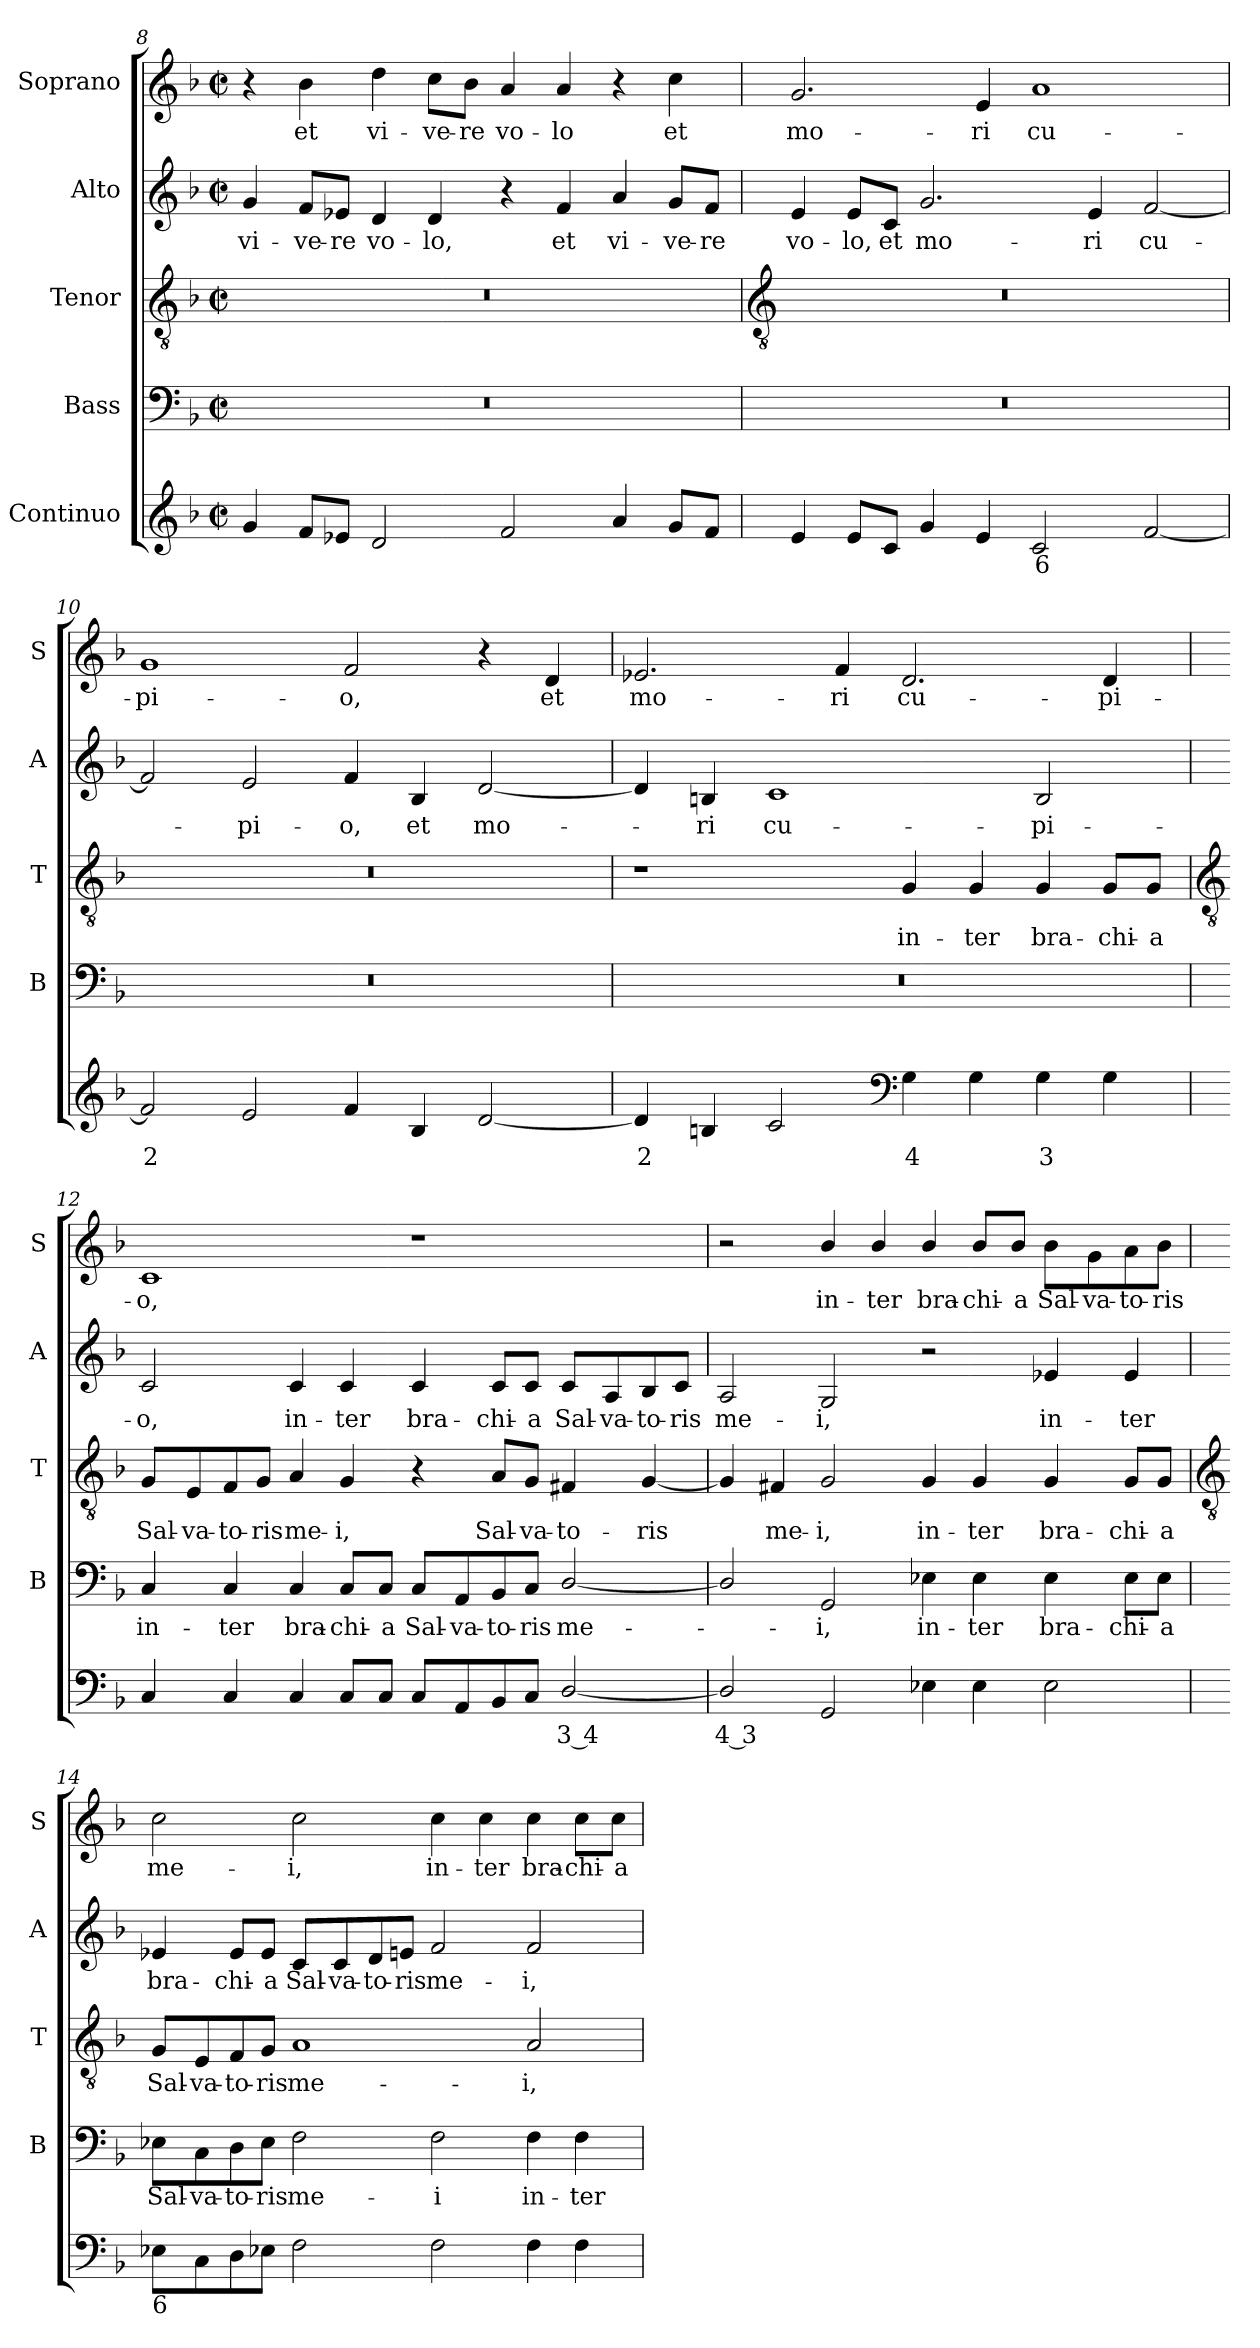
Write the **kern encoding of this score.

**kern	**text	**kern	**text	**kern	**text	**kern	**text	**kern	**text
*part5	*part5	*part4	*part4	*part3	*part3	*part2	*part2	*part1	*part1
*staff5	*staff5	*staff4	*staff4	*staff3	*staff3	*staff2	*staff2	*staff1	*staff1
*I"Continuo	*	*I"Bass	*	*I"Tenor	*	*I"Alto	*	*I"Soprano	*
*	*	*I'B	*	*I'T	*	*I'A	*	*I'S	*
*clefG2	*	*clefF4	*	*clefGv2	*	*clefG2	*	*clefG2	*
*k[b-]	*	*k[b-]	*	*k[b-]	*	*k[b-]	*	*k[b-]	*
*F:	*	*F:	*	*F:	*	*F:	*	*F:	*
*M4/2	*	*M4/2	*	*M4/2	*	*M4/2	*	*M4/2	*
*met(c|)	*	*met(c|)	*	*met(c|)	*	*met(c|)	*	*met(c|)	*
=8	=8	=8	=8	=8	=8	=8	=8	=8	=8
!	!	!	!	!	!	!	!LO:LY:b	!	!
4g	.	0r	.	0r	.	4g	vi-	4r	.
!	!	!	!	!	!	!	!LO:LY:b	!	!LO:LY:b
8fL	.	.	.	.	.	8f/L	-ve-	4b-	et
!	!	!	!	!	!	!	!LO:LY:b	!	!
8e-XJ	.	.	.	.	.	8e-X/J	-re	.	.
!	!	!	!	!	!	!	!LO:LY:b	!	!LO:LY:b
2d	.	.	.	.	.	4d	vo-	4dd	vi-
!	!	!	!	!	!	!	!LO:LY:b	!	!LO:LY:b
.	.	.	.	.	.	4d	-lo,	8cc\L	-ve-
!	!	!	!	!	!	!	!	!	!LO:LY:b
.	.	.	.	.	.	.	.	8b-\J	-re
!	!	!	!	!	!	!	!	!	!LO:LY:b
2f	.	.	.	.	.	4r	.	4a	vo-
!	!	!	!	!	!	!	!LO:LY:b	!	!LO:LY:b
.	.	.	.	.	.	4f	et	4a	-lo
!	!	!	!	!	!	!	!LO:LY:b	!	!
4a	.	.	.	.	.	4a	vi-	4r	.
!	!	!	!	!	!	!	!LO:LY:b	!	!LO:LY:b
8gL	.	.	.	.	.	8g/L	-ve-	4cc	et
!	!	!	!	!	!	!	!LO:LY:b	!	!
8fJ	.	.	.	.	.	8f/J	-re	.	.
!!LO:LB:g=z
=9	=9	=9	=9	=9	=9	=9	=9	=9	=9
*	*	*	*	*clefGv2	*	*	*	*	*
!	!	!	!	!	!	!	!LO:LY:b	!	!LO:LY:b
4e	.	0r	.	0r	.	4e	vo-	2.g/	mo-
!	!	!	!	!	!	!	!LO:LY:b	!	!
8eL	.	.	.	.	.	8e/L	-lo,	.	.
!	!	!	!	!	!	!	!LO:LY:b	!	!
8cJ	.	.	.	.	.	8c/J	et	.	.
!	!	!	!	!	!	!	!LO:LY:b	!	!
4g	.	.	.	.	.	2.g	mo-	.	.
!	!	!	!	!	!	!	!	!	!LO:LY:b
4e	.	.	.	.	.	.	.	4e	-ri
!	!LO:LY:b	!	!	!	!	!	!	!	!LO:LY:b
2c	6	.	.	.	.	.	.	1a	cu-
!	!	!	!	!	!	!	!LO:LY:b	!	!
.	.	.	.	.	.	4e	-ri	.	.
!	!	!	!	!	!	!	!LO:LY:b	!	!
[2f	.	.	.	.	.	[2f	cu-	.	.
=10	=10	=10	=10	=10	=10	=10	=10	=10	=10
!	!LO:LY:b	!	!	!	!	!	!	!	!LO:LY:b
2f]	2	0r	.	0r	.	2f]	.	1g	-pi-
!	!	!	!	!	!	!	!LO:LY:b	!	!
2e	.	.	.	.	.	2e	pi-	.	.
!	!	!	!	!	!	!	!LO:LY:b	!	!LO:LY:b
4f	.	.	.	.	.	4f	-o,	2f	-o,
!	!	!	!	!	!	!	!LO:LY:b	!	!
4B-	.	.	.	.	.	4B-	et	.	.
!	!	!	!	!	!	!	!LO:LY:b	!	!
[2d	.	.	.	.	.	[2d	mo-	4r	.
!	!	!	!	!	!	!	!	!	!LO:LY:b
.	.	.	.	.	.	.	.	4d	et
=11	=11	=11	=11	=11	=11	=11	=11	=11	=11
!	!LO:LY:b	!	!	!	!	!	!	!	!LO:LY:b
4d]	2	0r	.	1r	.	4d]	.	2.e-X	mo-
!	!	!	!	!	!	!	!LO:LY:b	!	!
4Bn	.	.	.	.	.	4Bn	ri	.	.
!	!	!	!	!	!	!	!LO:LY:b	!	!
2c	.	.	.	.	.	1c	cu-	.	.
!	!	!	!	!	!	!	!	!	!LO:LY:b
.	.	.	.	.	.	.	.	4f	-ri
*clefF4	*	*	*	*	*	*	*	*	*
!	!LO:LY:b	!	!	!	!LO:LY:b	!	!	!	!LO:LY:b
4G	4	.	.	4G	in-	.	.	2.d	cu-
!	!	!	!	!	!LO:LY:b	!	!	!	!
4G	.	.	.	4G	-ter	.	.	.	.
!	!LO:LY:b	!	!	!	!LO:LY:b	!	!LO:LY:b	!	!
4G	3	.	.	4G	bra-	2B	-pi-	.	.
!	!	!	!	!	!LO:LY:b	!	!	!	!LO:LY:b
4G	.	.	.	8G/L	-chi-	.	.	4d	-pi-
!	!	!	!	!	!LO:LY:b	!	!	!	!
.	.	.	.	8G/J	-a	.	.	.	.
!!LO:LB:g=z
=12	=12	=12	=12	=12	=12	=12	=12	=12	=12
*	*	*	*	*clefGv2	*	*	*	*	*
!	!	!	!LO:LY:b	!	!LO:LY:b	!	!LO:LY:b	!	!LO:LY:b
4C	.	4C	in-	8G/L	Sal-	2c	-o,	1c	-o,
!	!	!	!	!	!LO:LY:b	!	!	!	!
.	.	.	.	8E/	-va-	.	.	.	.
!	!	!	!LO:LY:b	!	!LO:LY:b	!	!	!	!
4C	.	4C	-ter	8F/	-to-	.	.	.	.
!	!	!	!	!	!LO:LY:b	!	!	!	!
.	.	.	.	8G/J	-ris	.	.	.	.
!	!	!	!LO:LY:b	!	!LO:LY:b	!	!LO:LY:b	!	!
4C	.	4C	bra-	4A	me-	4c	in-	.	.
!	!	!	!LO:LY:b	!	!LO:LY:b	!	!LO:LY:b	!	!
8CL	.	8C/L	-chi-	4G	-i,	4c	-ter	.	.
!	!	!	!LO:LY:b	!	!	!	!	!	!
8CJ	.	8C/J	-a	.	.	.	.	.	.
!	!	!	!LO:LY:b	!	!	!	!LO:LY:b	!	!
8CL	.	8C/L	Sal-	4r	.	4c	bra-	1r	.
!	!	!	!LO:LY:b	!	!	!	!	!	!
8AA	.	8AA/	-va-	.	.	.	.	.	.
!	!	!	!LO:LY:b	!	!LO:LY:b	!	!LO:LY:b	!	!
8BB-	.	8BB-/	-to-	8A/L	Sal-	8c/L	-chi-	.	.
!	!	!	!LO:LY:b	!	!LO:LY:b	!	!LO:LY:b	!	!
8CJ	.	8C/J	-ris	8G/J	-va-	8c/J	-a	.	.
!	!LO:LY:b	!	!LO:LY:b	!	!LO:LY:b	!	!LO:LY:b	!	!
[2D/	3 4	[2D/	me-	4F#X	-to-	8c/L	Sal-	.	.
!	!	!	!	!	!	!	!LO:LY:b	!	!
.	.	.	.	.	.	8A/	-va-	.	.
!	!	!	!	!	!LO:LY:b	!	!LO:LY:b	!	!
.	.	.	.	[4G	-ris	8B-/	-to-	.	.
!	!	!	!	!	!	!	!LO:LY:b	!	!
.	.	.	.	.	.	8c/J	-ris	.	.
=13	=13	=13	=13	=13	=13	=13	=13	=13	=13
!	!LO:LY:b	!	!	!	!	!	!LO:LY:b	!	!
2D/]	4 3	2D/]	.	4G]	.	2A	me-	2r	.
!	!	!	!	!	!LO:LY:b	!	!	!	!
.	.	.	.	4F#X	me-	.	.	.	.
!	!	!	!LO:LY:b	!	!LO:LY:b	!	!LO:LY:b	!	!LO:LY:b
2GG	.	2GG	i,	2G	-i,	2G	-i,	4b-/	in-
!	!	!	!	!	!	!	!	!	!LO:LY:b
.	.	.	.	.	.	.	.	4b-/	-ter
!	!	!	!LO:LY:b	!	!LO:LY:b	!	!	!	!LO:LY:b
4E-X	.	4E-X	in-	4G	in-	2r	.	4b-/	bra-
!	!	!	!LO:LY:b	!	!LO:LY:b	!	!	!	!LO:LY:b
4E-	.	4E-	-ter	4G	-ter	.	.	8b-/L	-chi-
!	!	!	!	!	!	!	!	!	!LO:LY:b
.	.	.	.	.	.	.	.	8b-/J	-a
!	!	!	!LO:LY:b	!	!LO:LY:b	!	!LO:LY:b	!	!LO:LY:b
2E-	.	4E-	bra-	4G	bra-	4e-X	in-	8b-\L	Sal-
!	!	!	!	!	!	!	!	!	!LO:LY:b
.	.	.	.	.	.	.	.	8g\	-va-
!	!	!	!LO:LY:b	!	!LO:LY:b	!	!LO:LY:b	!	!LO:LY:b
.	.	8E-\L	-chi-	8G/L	-chi-	4e-	-ter	8a\	-to-
!	!	!	!LO:LY:b	!	!LO:LY:b	!	!	!	!LO:LY:b
.	.	8E-\J	-a	8G/J	-a	.	.	8b-\J	-ris
!!LO:LB:g=z
=14	=14	=14	=14	=14	=14	=14	=14	=14	=14
*	*	*	*	*clefGv2	*	*	*	*	*
!LO:TX:b:t=6	!	!	!	!	!	!	!	!	!
!	!	!	!LO:LY:b	!	!LO:LY:b	!	!LO:LY:b	!	!LO:LY:b
8E-XL	.	8E-X\L	Sal-	8G/L	Sal-	4e-X	bra-	2cc	me-
!	!	!	!LO:LY:b	!	!LO:LY:b	!	!	!	!
8C	.	8C\	-va-	8E/	-va-	.	.	.	.
!	!	!	!LO:LY:b	!	!LO:LY:b	!	!LO:LY:b	!	!
8D	.	8D\	-to-	8F/	-to-	8e-/L	-chi-	.	.
!	!	!	!LO:LY:b	!	!LO:LY:b	!	!LO:LY:b	!	!
8E-XJ	.	8E-\J	-ris	8G/J	-ris	8e-/J	-a	.	.
!	!	!	!LO:LY:b	!	!LO:LY:b	!	!LO:LY:b	!	!LO:LY:b
2F	.	2F	me-	1A	me-	8c/L	Sal-	2cc	-i,
!	!	!	!	!	!	!	!LO:LY:b	!	!
.	.	.	.	.	.	8c/	-va-	.	.
!	!	!	!	!	!	!	!LO:LY:b	!	!
.	.	.	.	.	.	8d/	-to-	.	.
!	!	!	!	!	!	!	!LO:LY:b	!	!
.	.	.	.	.	.	8en/J	-ris	.	.
!	!	!	!LO:LY:b	!	!	!	!LO:LY:b	!	!LO:LY:b
2F	.	2F	-i	.	.	2f	me-	4cc	in-
!	!	!	!	!	!	!	!	!	!LO:LY:b
.	.	.	.	.	.	.	.	4cc	-ter
!	!	!	!LO:LY:b	!	!LO:LY:b	!	!LO:LY:b	!	!LO:LY:b
4F	.	4F	in-	2A	-i,	2f	-i,	4cc	bra-
!	!	!	!LO:LY:b	!	!	!	!	!	!LO:LY:b
4F	.	4F	-ter	.	.	.	.	8cc\L	-chi-
!	!	!	!	!	!	!	!	!	!LO:LY:b
.	.	.	.	.	.	.	.	8cc\J	-a
=	=	=	=	=	=	=	=	=	=
*-	*-	*-	*-	*-	*-	*-	*-	*-	*-
